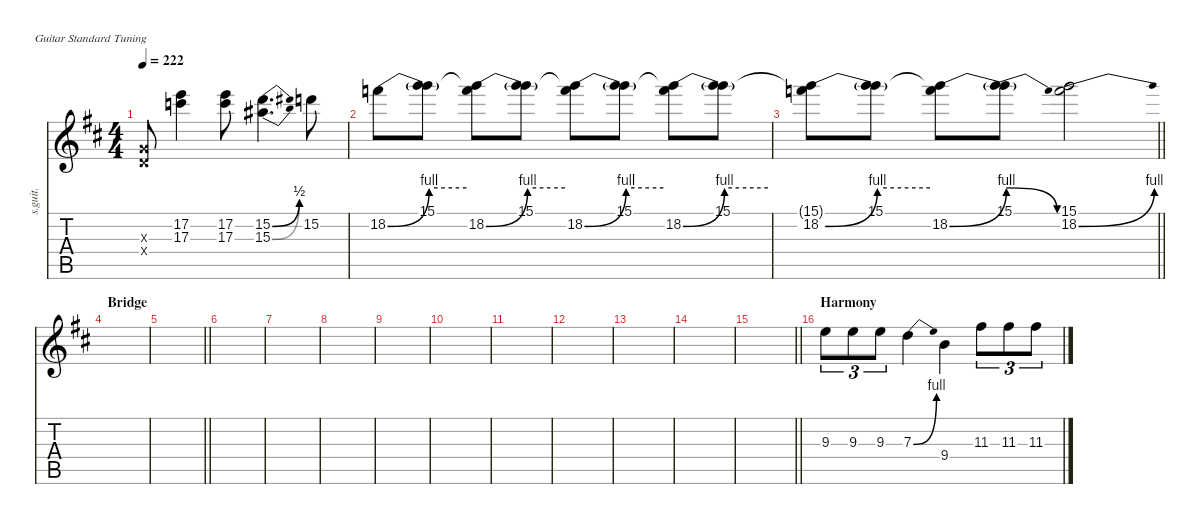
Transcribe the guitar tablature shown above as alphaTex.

\defaultSystemsLayout 4
\hideDynamics
\bracketExtendMode nobrackets
\otherSystemsTrackNameOrientation horizontal
\track ("Guitar 2" "s.guit.") {defaultSystemsLayout 32 instrument electricguitarclean}
\staff {score tabs}
\tuning (E4 B3 G3 D3 A2 E2)
\ts (4 4)
\tempo 222
\clef g2
\ks bminor
(0.3{x acc forcenatural} 0.4{x acc forcenatural}).8{dy fff beam Up} (17.2{acc forcenatural} 17.3{acc forcenatural}).4{beam Down} (17.2{acc forcenatural} 17.3{acc forcenatural}).8{beam Down} (15.2{be (bend 0 0 15 2) acc forcenatural} 15.3{be (bend 0 0 15 2) acc #}).4{d beam Down} 15.2{acc forcenatural}.8{beam Down} |
18.2{be (bend 0 0 60 4) acc forcenatural}.8{beam Down} (15.1{acc forcenatural} 18.2{be (hold 0 4 60 4) t}).8{beam Down} (15.1{t acc forcenatural} 18.2{be (bend 0 0 60 4) acc forcenatural}).8{beam Down} (15.1{acc forcenatural} 18.2{be (hold 0 4 60 4) t}).8{beam Down} (15.1{t acc forcenatural} 18.2{be (bend 0 0 60 4) acc forcenatural}).8{dy f beam Down} (15.1{acc forcenatural} 18.2{be (hold 0 4 60 4) t}).8{dy fff beam Down} (15.1{t acc forcenatural} 18.2{be (bend 0 0 60 4) acc forcenatural}).8{beam Down} (15.1{acc forcenatural} 18.2{be (hold 0 4 60 4) t}).8{beam Down} |
\barLineRight lightlight
(15.1{t acc forcenatural} 18.2{be (bend 0 0 60 4) acc forcenatural}).8{beam Down} (15.1{acc forcenatural} 18.2{be (hold 0 4 60 4) t}).8{beam Down} (15.1{t acc forcenatural} 18.2{be (bend 0 0 60 4) acc forcenatural}).8{beam Down} (15.1{acc forcenatural} 18.2{be (release 0 4 60 0) t}).8{beam Down} (15.1{acc forcenatural} 18.2{be (bend 0 0 15 4) acc forcenatural}).2{dy f beam Down} |
\section ("" "Bridge")
|
\barLineRight lightlight
|
|
|
|
|
|
|
|
|
|
\barLineRight lightlight
|
\section ("" "Harmony")
9.3{acc forcenatural}.8{tu (3 2) beam Down} 9.3{acc forcenatural}.8{tu (3 2) beam Down} 9.3{acc forcenatural}.8{tu (3 2) beam Down} 7.3{be (bend 0 0 30 4) acc forcenatural}.4{beam Down} 9.4{acc forcenatural}.4{beam Down} 11.3{acc #}.8{tu (3 2) beam Down} 11.3{acc #}.8{tu (3 2) beam Down} 11.3{acc #}.8{tu (3 2) beam Down}
